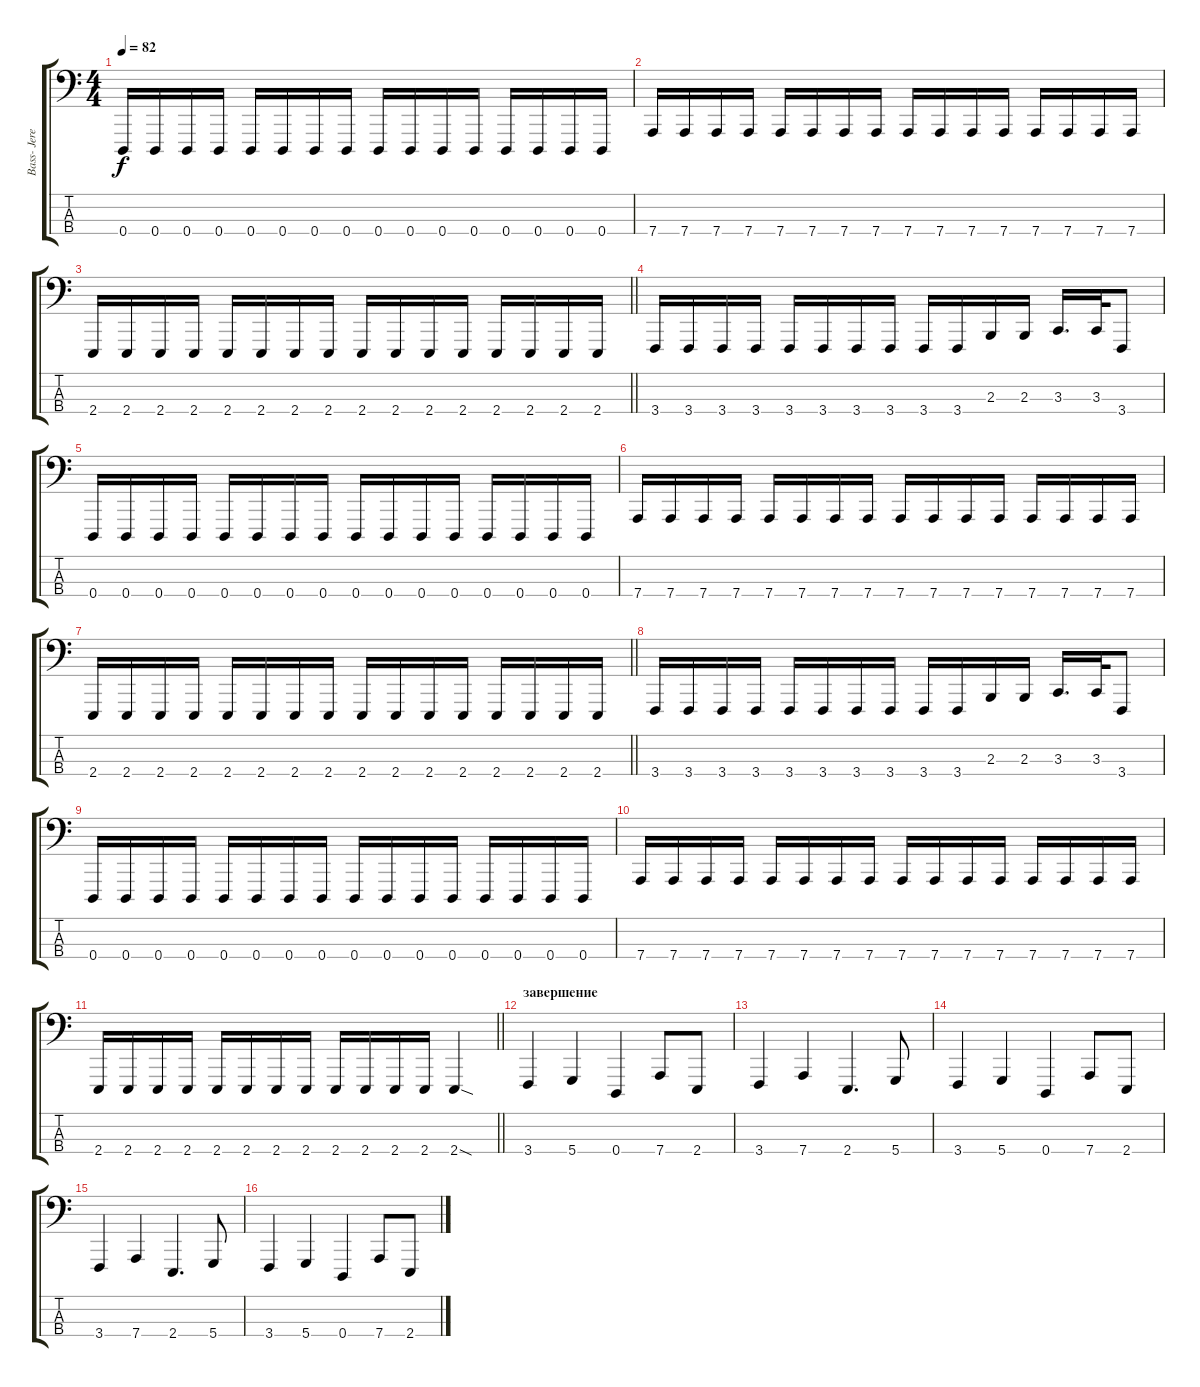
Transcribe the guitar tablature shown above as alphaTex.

\track ("Bass- Jeremy Davis" "Bass- Jere") {instrument lead8bassandlead}
\staff {score tabs}
\tuning (G2 D2 A1 D1) {hide}
\ts (4 4)
\tempo 82
\clef f4
\ks c
0.4.16{dy f} 0.4.16 0.4.16 0.4.16 0.4.16 0.4.16 0.4.16 0.4.16 0.4.16 0.4.16 0.4.16 0.4.16 0.4.16 0.4.16 0.4.16 0.4.16 |
7.4.16 7.4.16 7.4.16 7.4.16 7.4.16 7.4.16 7.4.16 7.4.16 7.4.16 7.4.16 7.4.16 7.4.16 7.4.16 7.4.16 7.4.16 7.4.16 |
\barLineRight lightlight
2.4.16 2.4.16 2.4.16 2.4.16 2.4.16 2.4.16 2.4.16 2.4.16 2.4.16 2.4.16 2.4.16 2.4.16 2.4.16 2.4.16 2.4.16 2.4.16 |
3.4.16 3.4.16 3.4.16 3.4.16 3.4.16 3.4.16 3.4.16 3.4.16 3.4.16 3.4.16 2.3.16 2.3.16 3.3.16{d} 3.3.32 3.4.8 |
0.4.16 0.4.16 0.4.16 0.4.16 0.4.16 0.4.16 0.4.16 0.4.16 0.4.16 0.4.16 0.4.16 0.4.16 0.4.16 0.4.16 0.4.16 0.4.16 |
7.4.16 7.4.16 7.4.16 7.4.16 7.4.16 7.4.16 7.4.16 7.4.16 7.4.16 7.4.16 7.4.16 7.4.16 7.4.16 7.4.16 7.4.16 7.4.16 |
\barLineRight lightlight
2.4.16 2.4.16 2.4.16 2.4.16 2.4.16 2.4.16 2.4.16 2.4.16 2.4.16 2.4.16 2.4.16 2.4.16 2.4.16 2.4.16 2.4.16 2.4.16 |
3.4.16 3.4.16 3.4.16 3.4.16 3.4.16 3.4.16 3.4.16 3.4.16 3.4.16 3.4.16 2.3.16 2.3.16 3.3.16{d} 3.3.32 3.4.8 |
0.4.16 0.4.16 0.4.16 0.4.16 0.4.16 0.4.16 0.4.16 0.4.16 0.4.16 0.4.16 0.4.16 0.4.16 0.4.16 0.4.16 0.4.16 0.4.16 |
7.4.16 7.4.16 7.4.16 7.4.16 7.4.16 7.4.16 7.4.16 7.4.16 7.4.16 7.4.16 7.4.16 7.4.16 7.4.16 7.4.16 7.4.16 7.4.16 |
\barLineRight lightlight
2.4.16 2.4.16 2.4.16 2.4.16 2.4.16 2.4.16 2.4.16 2.4.16 2.4.16 2.4.16 2.4.16 2.4.16 2.4{sod}.4 |
\section ("" "завершение")
3.4.4 5.4.4 0.4.4 7.4.8 2.4.8 |
3.4.4 7.4.4 2.4.4{d} 5.4.8 |
3.4.4 5.4.4 0.4.4 7.4.8 2.4.8 |
3.4.4 7.4.4 2.4.4{d} 5.4.8 |
3.4.4 5.4.4 0.4.4 7.4.8 2.4.8
